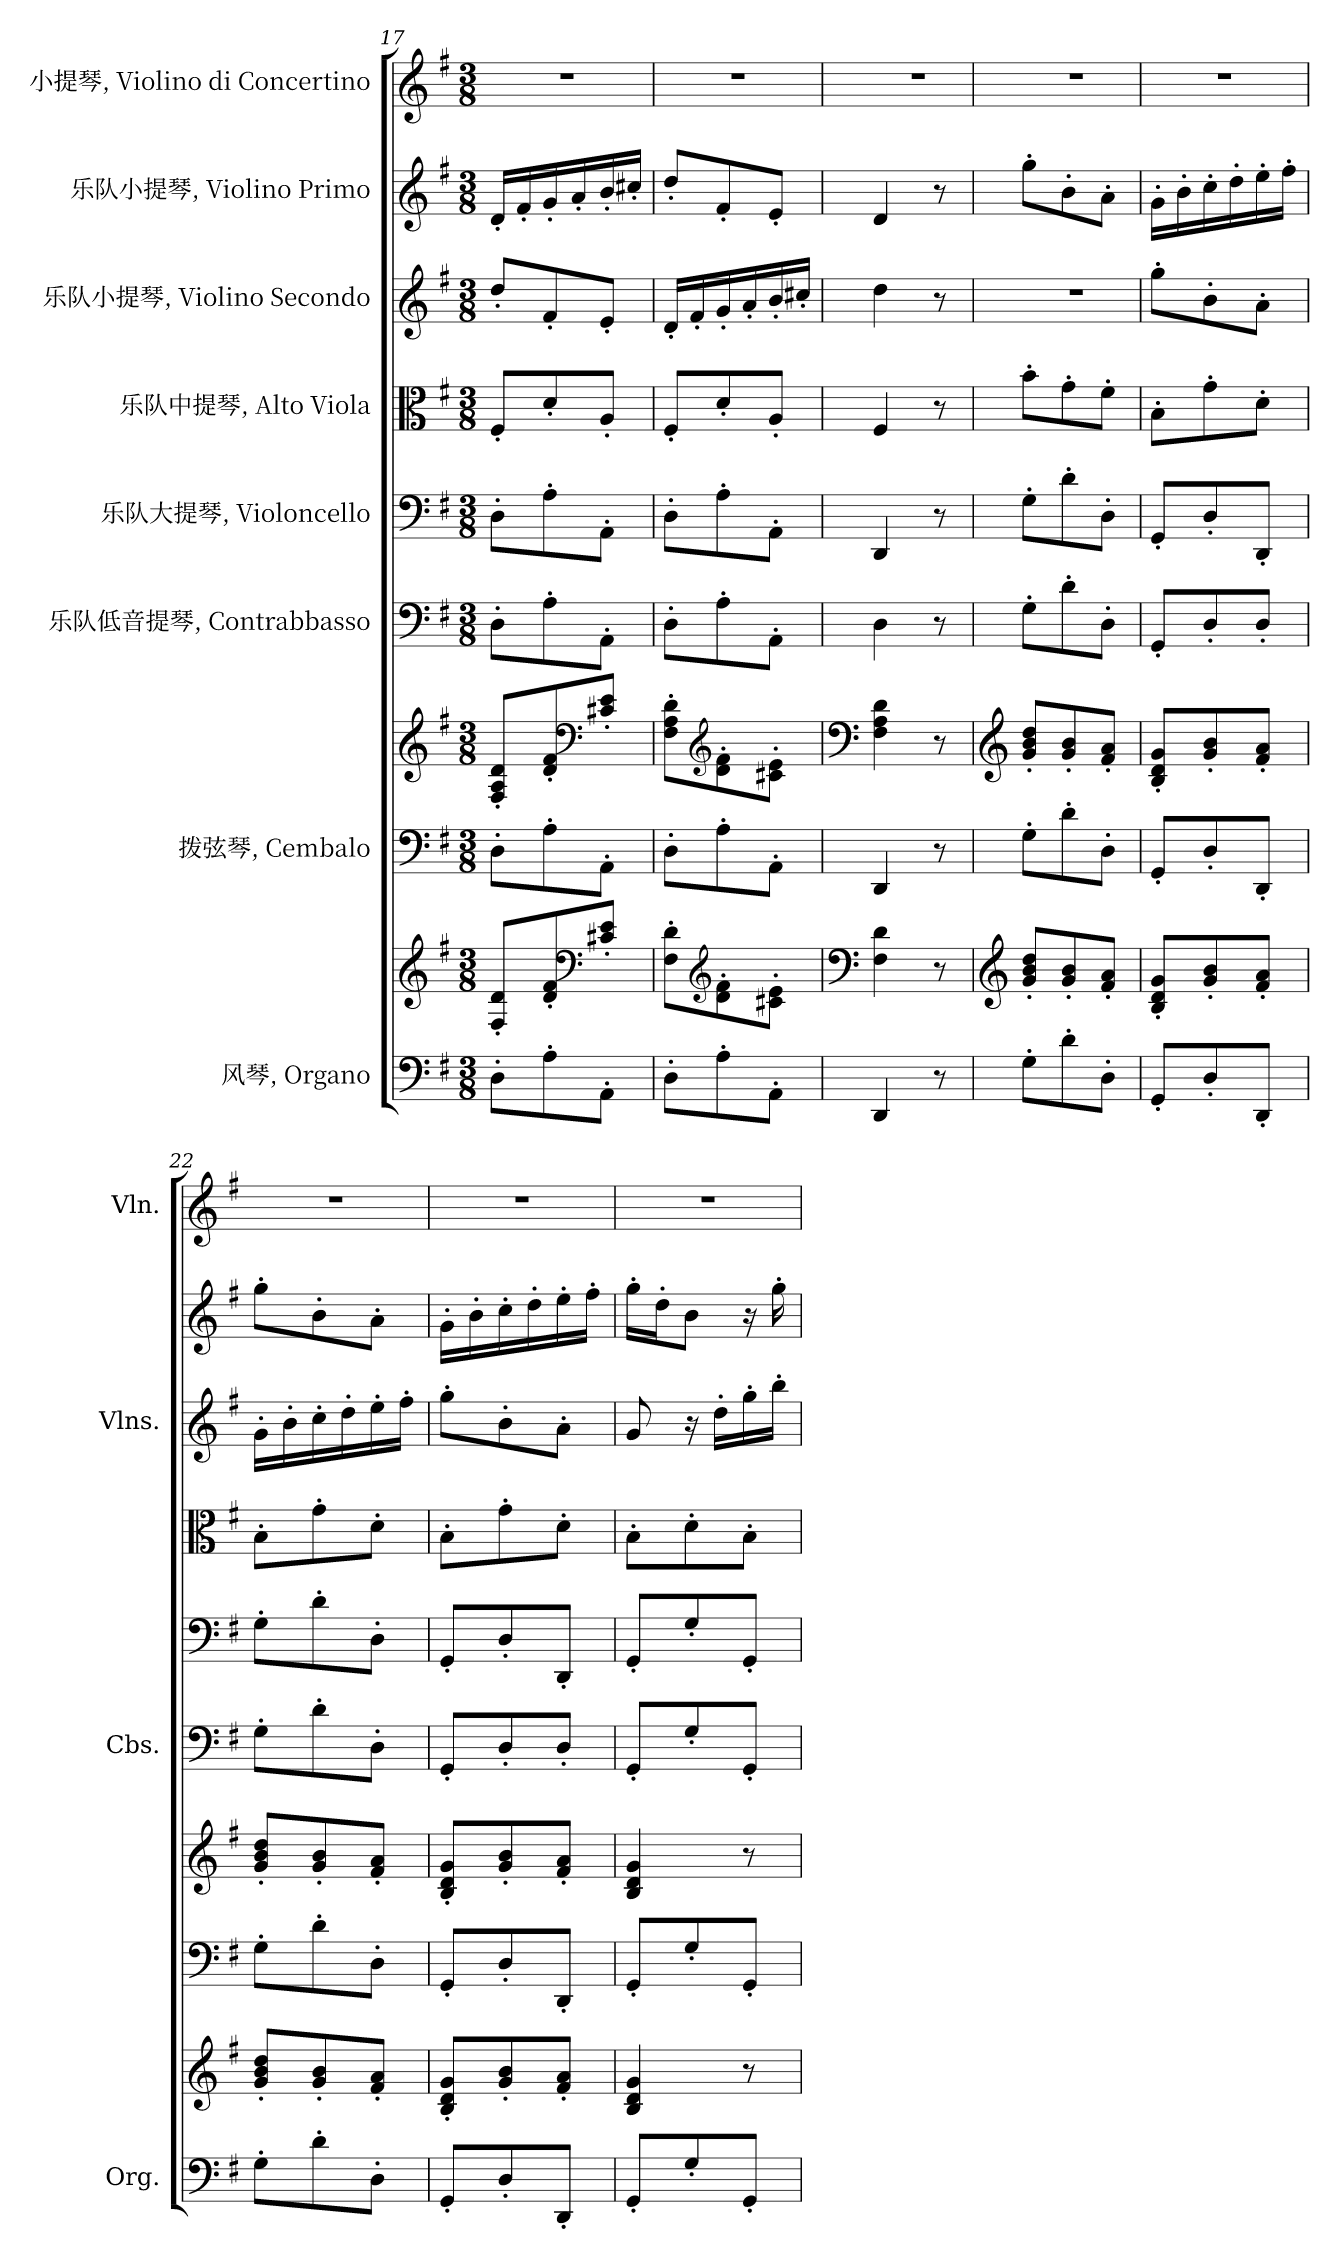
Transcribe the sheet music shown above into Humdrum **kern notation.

**kern	**kern	**kern	**kern	**kern	**kern	**kern	**kern	**kern	**kern
*part8	*part8	*part7	*part7	*part6	*part5	*part4	*part3	*part2	*part1
*staff10	*staff9	*staff8	*staff7	*staff6	*staff5	*staff4	*staff3	*staff2	*staff1
*I"风琴, Organo	*	*I"拨弦琴, Cembalo	*	*I"乐队低音提琴, Contrabbasso	*I"乐队大提琴, Violoncello	*I"乐队中提琴, Alto Viola	*I"乐队小提琴, Violino Secondo	*I"乐队小提琴, Violino Primo	*I"小提琴, Violino di Concertino
*I'Org.	*	*	*	*I'Cbs.	*	*	*I'Vlns.	*	*I'Vln.
!!LO:PB:g=z
*clefF4	*clefG2	*clefF4	*clefG2	*clefF4	*clefF4	*clefC3	*clefG2	*clefG2	*clefG2
*	*	*	*	*ITrd7c12	*	*	*	*	*
*k[f#]	*k[f#]	*k[f#]	*k[f#]	*k[f#]	*k[f#]	*k[f#]	*k[f#]	*k[f#]	*k[f#]
*M3/8	*M3/8	*M3/8	*M3/8	*M3/8	*M3/8	*M3/8	*M3/8	*M3/8	*M3/8
=17	=17	=17	=17	=17	=17	=17	=17	=17	=17
8D'\L	8F#/' 8d/'L	8D'\L	8F#/' 8A/' 8d/'L	8DD'\L	8D'\L	8F#'/L	8dd'/L	16d'/LL	4.r
.	.	.	.	.	.	.	.	16f#'/	.
8A'\	8d/' 8f#/'	8A'\	8d/' 8f#/'	8AA'\	8A'\	8d'/	8f#'/	16g'/	.
.	.	.	.	.	.	.	.	16a'/	.
*	*clefF4	*	*clefF4	*	*	*	*	*	*
8AA'\J	8c#X/' 8e/'J	8AA'\J	8c#X/' 8e/'J	8AAA'\J	8AA'\J	8A'/J	8e'/J	16b'/	.
.	.	.	.	.	.	.	.	16cc#X'/JJ	.
=18	=18	=18	=18	=18	=18	=18	=18	=18	=18
8D'\L	8F#\' 8d\'L	8D'\L	8F#\' 8A\' 8d\'L	8DD'\L	8D'\L	8F#'/L	16d'/LL	8dd'/L	4.r
.	.	.	.	.	.	.	16f#'/	.	.
*	*clefG2	*	*clefG2	*	*	*	*	*	*
8A'\	8d\' 8f#\'	8A'\	8d\' 8f#\'	8AA'\	8A'\	8d'/	16g'/	8f#'/	.
.	.	.	.	.	.	.	16a'/	.	.
8AA'\J	8c#X\' 8e\'J	8AA'\J	8c#X\' 8e\'J	8AAA'\J	8AA'\J	8A'/J	16b'/	8e'/J	.
.	.	.	.	.	.	.	16cc#X'/JJ	.	.
=19	=19	=19	=19	=19	=19	=19	=19	=19	=19
*	*clefF4	*	*clefF4	*	*	*	*	*	*
4DD/	4F#\ 4d\	4DD/	4F#\ 4A\ 4d\	4DD\	4DD/	4F#/	4dd\	4d/	4.r
8r	8r	8r	8r	8r	8r	8r	8r	8r	.
=20	=20	=20	=20	=20	=20	=20	=20	=20	=20
*	*clefG2	*	*clefG2	*	*	*	*	*	*
*	*	*	*	*	*	*	*	*	*MM114
8G'\L	8g/' 8b/' 8dd/'L	8G'\L	8g/' 8b/' 8dd/'L	8GG'\L	8G'\L	8b'\L	4.r	8gg'\L	4.r
8d'\	8g/' 8b/'	8d'\	8g/' 8b/'	8D'\	8d'\	8g'\	.	8b'\	.
8D'\J	8f#/' 8a/'J	8D'\J	8f#/' 8a/'J	8DD'\J	8D'\J	8f#'\J	.	8a'\J	.
=21	=21	=21	=21	=21	=21	=21	=21	=21	=21
8GG'/L	8B/' 8d/' 8g/'L	8GG'/L	8B/' 8d/' 8g/'L	8GGG'/L	8GG'/L	8B'\L	8gg'\L	16g'\LL	4.r
.	.	.	.	.	.	.	.	16b'\	.
8D'/	8g/' 8b/'	8D'/	8g/' 8b/'	8DD'/	8D'/	8g'\	8b'\	16cc'\	.
.	.	.	.	.	.	.	.	16dd'\	.
8DD'/J	8f#/' 8a/'J	8DD'/J	8f#/' 8a/'J	8DD'/J	8DD'/J	8d'\J	8a'\J	16ee'\	.
.	.	.	.	.	.	.	.	16ff#'\JJ	.
=22	=22	=22	=22	=22	=22	=22	=22	=22	=22
8G'\L	8g/' 8b/' 8dd/'L	8G'\L	8g/' 8b/' 8dd/'L	8GG'\L	8G'\L	8B'\L	16g'\LL	8gg'\L	4.r
.	.	.	.	.	.	.	16b'\	.	.
8d'\	8g/' 8b/'	8d'\	8g/' 8b/'	8D'\	8d'\	8g'\	16cc'\	8b'\	.
.	.	.	.	.	.	.	16dd'\	.	.
8D'\J	8f#/' 8a/'J	8D'\J	8f#/' 8a/'J	8DD'\J	8D'\J	8d'\J	16ee'\	8a'\J	.
.	.	.	.	.	.	.	16ff#'\JJ	.	.
!!LO:PB:g=z
=23	=23	=23	=23	=23	=23	=23	=23	=23	=23
8GG'/L	8B/' 8d/' 8g/'L	8GG'/L	8B/' 8d/' 8g/'L	8GGG'/L	8GG'/L	8B'\L	8gg'\L	16g'\LL	4.r
.	.	.	.	.	.	.	.	16b'\	.
8D'/	8g/' 8b/'	8D'/	8g/' 8b/'	8DD'/	8D'/	8g'\	8b'\	16cc'\	.
.	.	.	.	.	.	.	.	16dd'\	.
8DD'/J	8f#/' 8a/'J	8DD'/J	8f#/' 8a/'J	8DD'/J	8DD'/J	8d'\J	8a'\J	16ee'\	.
.	.	.	.	.	.	.	.	16ff#'\JJ	.
=24	=24	=24	=24	=24	=24	=24	=24	=24	=24
8GG'/L	4B/ 4d/ 4g/	8GG'/L	4B/ 4d/ 4g/	8GGG'/L	8GG'/L	8B'\L	8g/	16gg'\LL	4.r
.	.	.	.	.	.	.	.	16dd'\J	.
8G'/	.	8G'/	.	8GG'/	8G'/	8d'\	16r	8b\J	.
.	.	.	.	.	.	.	16dd'\LL	.	.
8GG'/J	8r	8GG'/J	8r	8GGG'/J	8GG'/J	8B'\J	16gg'\	16r	.
.	.	.	.	.	.	.	16bb'\JJ	16gg'\	.
=	=	=	=	=	=	=	=	=	=
*-	*-	*-	*-	*-	*-	*-	*-	*-	*-
